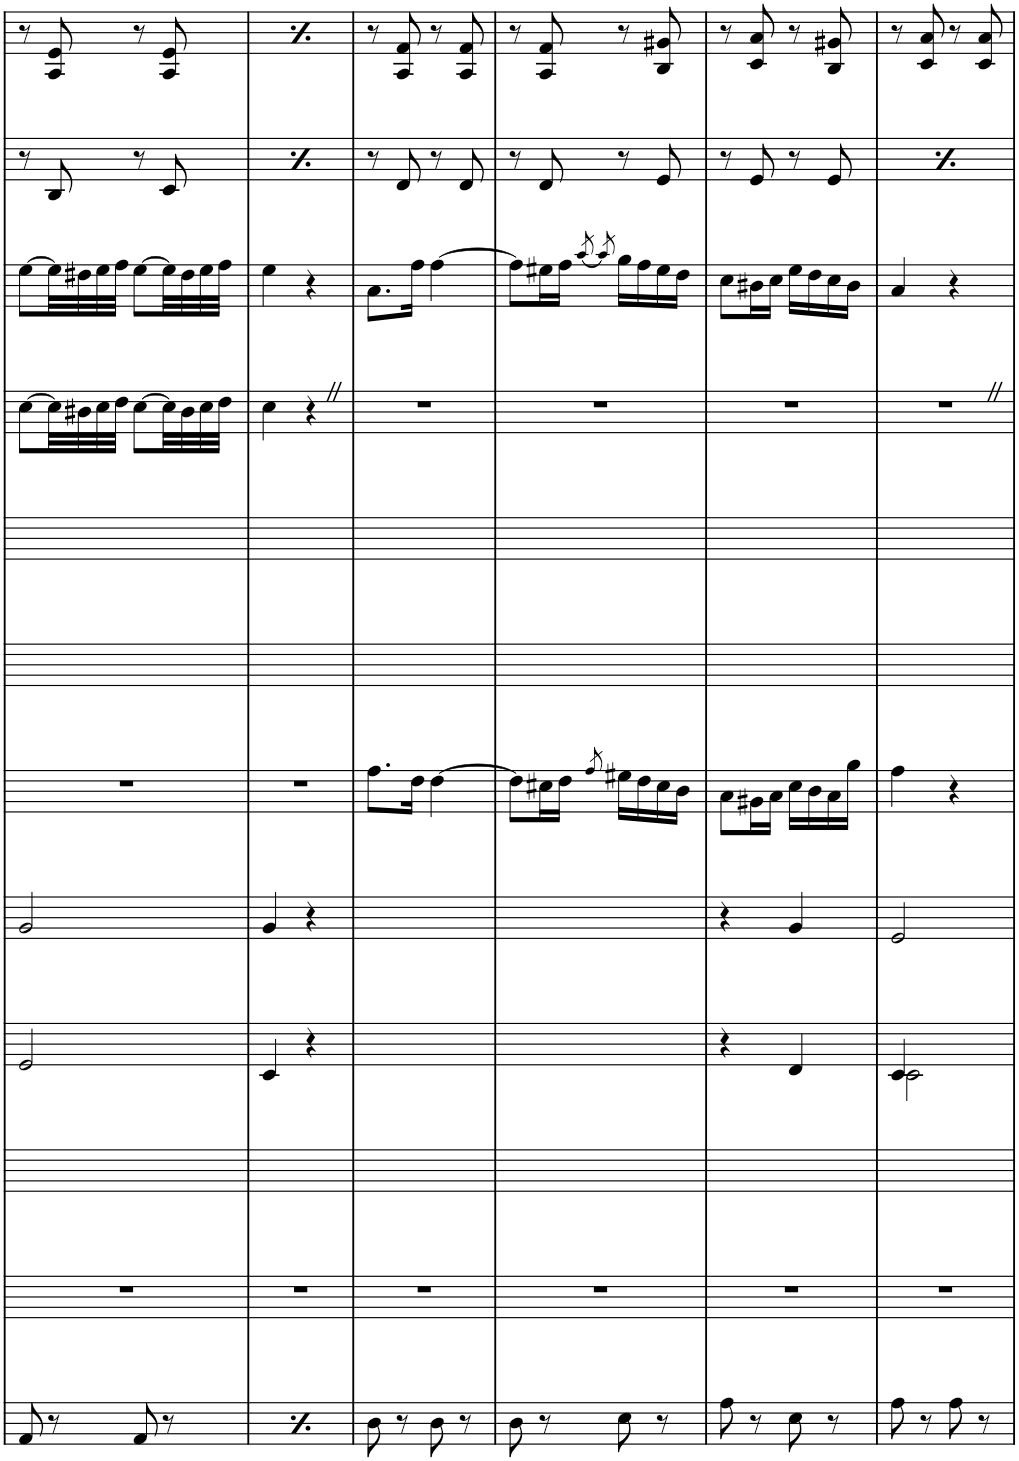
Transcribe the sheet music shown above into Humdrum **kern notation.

**kern	**kern	**kern	**kern	**kern	**kern	**kern	**kern	**kern	**kern	**kern	**kern
*part12	*part11	*part10	*part9	*part8	*part7	*part6	*part5	*part4	*part3	*part2	*part1
*staff12	*staff11	*staff10	*staff9	*staff8	*staff7	*staff6	*staff5	*staff4	*staff3	*staff2	*staff1
*I"Oboè 12	*I"Oboè 11	*I"Oboè 10	*I"Oboè 9	*I"Oboè 8	*I"Oboè 7	*I"Oboè 6	*I"Oboè 5	*I"Oboè 4	*I"Oboè 3	*I"Oboè 2	*I"Oboè 1
*I'Ob	*I'Ob	*I'Ob	*I'Ob	*I'Ob	*I'Ob	*I'Ob	*I'Ob	*I'Ob	*I'Ob	*I'Ob	*I'Ob
*clefG2	*clefG2	*clefG2	*clefG2	*clefG2	*clefG2	*clefG2	*clefG2	*clefG2	*clefG2	*clefG2	*clefG2
*k[]	*k[]	*k[]	*k[]	*k[]	*k[]	*k[]	*k[]	*k[]	*k[]	*k[]	*k[]
*M2/4	*M2/4	*M2/4	*M2/4	*M2/4	*M2/4	*M2/4	*M2/4	*M2/4	*M2/4	*M2/4	*M2/4
=1	=1	=1	=1	=1	=1	=1	=1	=1	=1	=1	=1
8f/	2r	2ryy	2e/	2g/	2r	2ryy	2ryy	[8cc\L	[8ee\L	8r	8r
8r	.	.	.	.	.	.	.	32cc\LL]	32ee\LL]	8B/	8A/ 8e/
.	.	.	.	.	.	.	.	32b#X\	32dd#X\	.	.
.	.	.	.	.	.	.	.	32cc\	32ee\	.	.
.	.	.	.	.	.	.	.	32dd\JJJ	32ff\JJJ	.	.
8f/	.	.	.	.	.	.	.	[8cc\L	[8ee\L	8r	8r
8r	.	.	.	.	.	.	.	32cc\LL]	32ee\LL]	8c/	8A/ 8e/
.	.	.	.	.	.	.	.	32b#\	32dd#\	.	.
.	.	.	.	.	.	.	.	32cc\	32ee\	.	.
.	.	.	.	.	.	.	.	32dd\JJJ	32ff\JJJ	.	.
=2	=2	=2	=2	=2	=2	=2	=2	=2	=2	=2	=2
8f/	2r	2ryy	4c/	4g/	2r	2ryy	2ryy	4cc\	4ee\	8r	8r
8r	.	.	.	.	.	.	.	.	.	8B/	8A/ 8e/
8f/	.	.	4r	4r	.	.	.	4r	4r	8r	8r
8r	.	.	.	.	.	.	.	.	.	8c/	8A/ 8e/
=3	=3	=3	=3	=3	=3	=3	=3	=3	=3	=3	=3
8b\	2r	2ryy	2ryy	2ryy	8.ff\L	2ryy	2ryy	2r	8.a\L	8r	8r
8r	.	.	.	.	.	.	.	.	.	8d/	8A/ 8f/
.	.	.	.	.	16dd\Jk	.	.	.	16ff\Jk	.	.
8b\	.	.	.	.	[4dd\	.	.	.	[4ff\	8r	8r
8r	.	.	.	.	.	.	.	.	.	8d/	8A/ 8f/
=4	=4	=4	=4	=4	=4	=4	=4	=4	=4	=4	=4
8b\	2r	2ryy	2ryy	2ryy	8dd\L]	2ryy	2ryy	2r	8ff\L]	8r	8r
8r	.	.	.	.	16cc#X\L	.	.	.	16ee#X\L	8d/	8A/ 8f/
.	.	.	.	.	16dd\JJ	.	.	.	16ff\JJ	.	.
.	.	.	.	.	.	.	.	.	[8qaa/	.	.
.	.	.	.	.	8qff/	.	.	.	8qaa/]	.	.
8cc\	.	.	.	.	16ee#X\LL	.	.	.	16gg\LL	8r	8r
.	.	.	.	.	16dd\	.	.	.	16ff\	.	.
8r	.	.	.	.	16cc#\	.	.	.	16ee#\	8e/	8B/ 8g#X/
.	.	.	.	.	16b\JJ	.	.	.	16dd\JJ	.	.
=5	=5	=5	=5	=5	=5	=5	=5	=5	=5	=5	=5
8ff\	2r	2ryy	4r	4r	8a\L	2ryy	2ryy	2r	8cc\L	8r	8r
8r	.	.	.	.	16g#X\L	.	.	.	16b#X\L	8e/	8c/ 8a/
.	.	.	.	.	16a\JJ	.	.	.	16cc\JJ	.	.
8cc\	.	.	4d/	4g/	16cc\LL	.	.	.	16ee\LL	8r	8r
.	.	.	.	.	16b\	.	.	.	16dd\	.	.
8r	.	.	.	.	16a\	.	.	.	16cc\	8e/	8B/ 8g#X/
.	.	.	.	.	16gg\JJ	.	.	.	16b#\JJ	.	.
=6	=6	=6	=6	=6	=6	=6	=6	=6	=6	=6	=6
*	*	*	*^	*	*	*	*	*	*	*	*
8ff\	2r	2ryy	2c\	4c/	2e/	4ff\	2ryy	2ryy	2r	4a/	8r	8r
8r	.	.	.	.	.	.	.	.	.	.	8e/	8c/ 8a/
8ff\	.	.	.	4ryy	.	4r	.	.	.	4r	8r	8r
8r	.	.	.	.	.	.	.	.	.	.	8e/	8c/ 8a/
*	*	*	*v	*v	*	*	*	*	*	*	*	*
=	=	=	=	=	=	=	=	=	=	=	=
*-	*-	*-	*-	*-	*-	*-	*-	*-	*-	*-	*-
